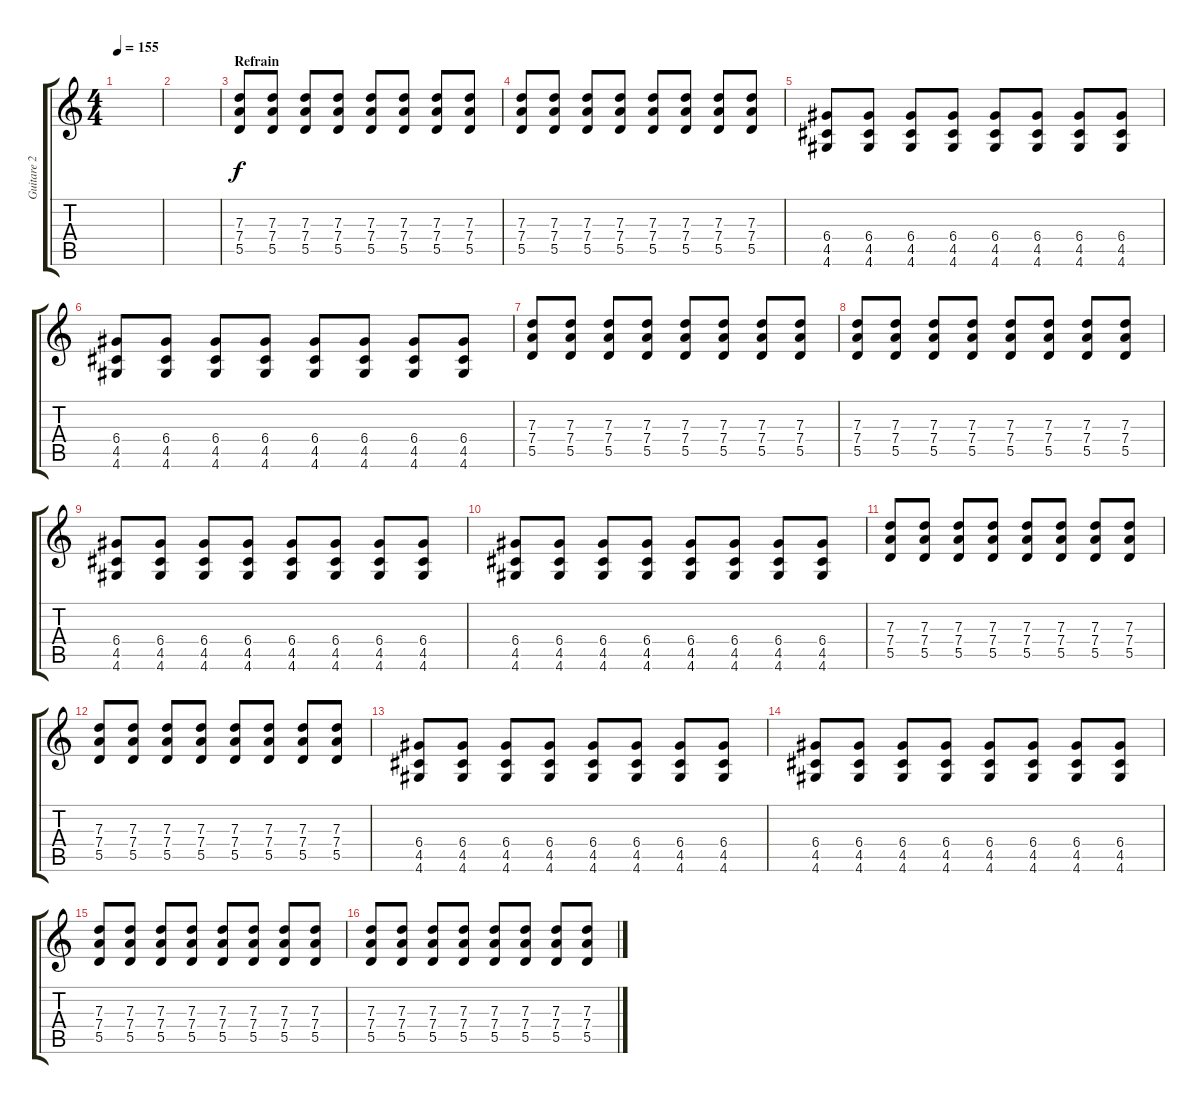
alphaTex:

\track ("Guitare 2 " "Guitare 2 ") {instrument electricguitarmuted}
\staff {score tabs}
\tuning (E4 B3 G3 D3 A2 E2) {hide}
\ts (4 4)
\tempo 155
\clef g2
\ks c
|
|
\section ("" "Refrain")
(7.3 7.4 5.5).8{instrument distortionguitar} (7.3 7.4 5.5).8 (7.3 7.4 5.5).8 (7.3 7.4 5.5).8 (7.3 7.4 5.5).8 (7.3 7.4 5.5).8 (7.3 7.4 5.5).8 (7.3 7.4 5.5).8 |
(7.3 7.4 5.5).8 (7.3 7.4 5.5).8 (7.3 7.4 5.5).8 (7.3 7.4 5.5).8 (7.3 7.4 5.5).8 (7.3 7.4 5.5).8 (7.3 7.4 5.5).8 (7.3 7.4 5.5).8 |
(6.4 4.5 4.6).8 (6.4 4.5 4.6).8 (6.4 4.5 4.6).8 (6.4 4.5 4.6).8 (6.4 4.5 4.6).8 (6.4 4.5 4.6).8 (6.4 4.5 4.6).8 (6.4 4.5 4.6).8 |
(6.4 4.5 4.6).8 (6.4 4.5 4.6).8 (6.4 4.5 4.6).8 (6.4 4.5 4.6).8 (6.4 4.5 4.6).8 (6.4 4.5 4.6).8 (6.4 4.5 4.6).8 (6.4 4.5 4.6).8 |
(7.3 7.4 5.5).8 (7.3 7.4 5.5).8 (7.3 7.4 5.5).8 (7.3 7.4 5.5).8 (7.3 7.4 5.5).8 (7.3 7.4 5.5).8 (7.3 7.4 5.5).8 (7.3 7.4 5.5).8 |
(7.3 7.4 5.5).8 (7.3 7.4 5.5).8 (7.3 7.4 5.5).8 (7.3 7.4 5.5).8 (7.3 7.4 5.5).8 (7.3 7.4 5.5).8 (7.3 7.4 5.5).8 (7.3 7.4 5.5).8 |
(6.4 4.5 4.6).8 (6.4 4.5 4.6).8 (6.4 4.5 4.6).8 (6.4 4.5 4.6).8 (6.4 4.5 4.6).8 (6.4 4.5 4.6).8 (6.4 4.5 4.6).8 (6.4 4.5 4.6).8 |
(6.4 4.5 4.6).8 (6.4 4.5 4.6).8 (6.4 4.5 4.6).8 (6.4 4.5 4.6).8 (6.4 4.5 4.6).8 (6.4 4.5 4.6).8 (6.4 4.5 4.6).8 (6.4 4.5 4.6).8 |
(7.3 7.4 5.5).8 (7.3 7.4 5.5).8 (7.3 7.4 5.5).8 (7.3 7.4 5.5).8 (7.3 7.4 5.5).8 (7.3 7.4 5.5).8 (7.3 7.4 5.5).8 (7.3 7.4 5.5).8 |
(7.3 7.4 5.5).8 (7.3 7.4 5.5).8 (7.3 7.4 5.5).8 (7.3 7.4 5.5).8 (7.3 7.4 5.5).8 (7.3 7.4 5.5).8 (7.3 7.4 5.5).8 (7.3 7.4 5.5).8 |
(6.4 4.5 4.6).8 (6.4 4.5 4.6).8 (6.4 4.5 4.6).8 (6.4 4.5 4.6).8 (6.4 4.5 4.6).8 (6.4 4.5 4.6).8 (6.4 4.5 4.6).8 (6.4 4.5 4.6).8 |
(6.4 4.5 4.6).8 (6.4 4.5 4.6).8 (6.4 4.5 4.6).8 (6.4 4.5 4.6).8 (6.4 4.5 4.6).8 (6.4 4.5 4.6).8 (6.4 4.5 4.6).8 (6.4 4.5 4.6).8 |
(7.3 7.4 5.5).8 (7.3 7.4 5.5).8 (7.3 7.4 5.5).8 (7.3 7.4 5.5).8 (7.3 7.4 5.5).8 (7.3 7.4 5.5).8 (7.3 7.4 5.5).8 (7.3 7.4 5.5).8 |
(7.3 7.4 5.5).8 (7.3 7.4 5.5).8 (7.3 7.4 5.5).8 (7.3 7.4 5.5).8 (7.3 7.4 5.5).8 (7.3 7.4 5.5).8 (7.3 7.4 5.5).8 (7.3 7.4 5.5).8
